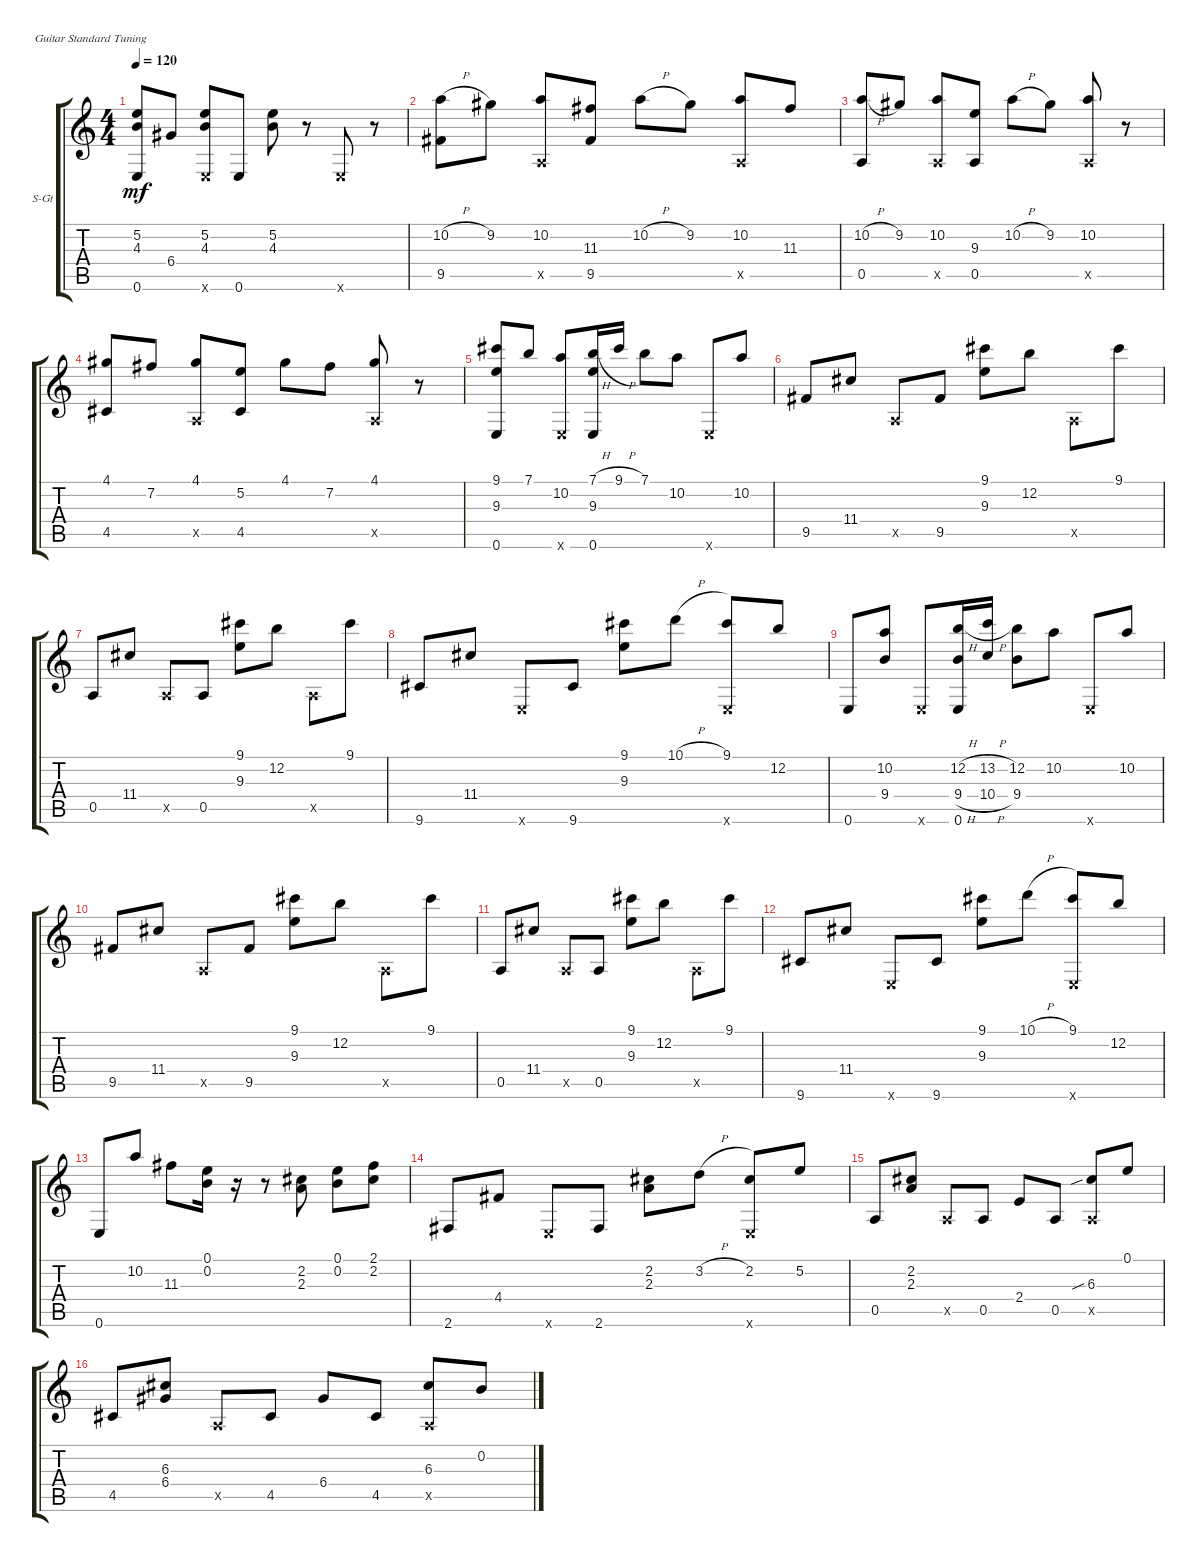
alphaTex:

\defaultSystemsLayout 4
\bracketExtendMode groupsimilarinstruments
\firstSystemTrackNameOrientation horizontal
\otherSystemsTrackNameOrientation horizontal
\track ("Steel Guitar" "S-Gt") {instrument acousticguitarsteel}
\staff {score tabs}
\tuning (E4 B3 G3 D3 A2 E2)
\ts (4 4)
\tempo 120
\clef g2
\ks c
(5.2 4.3 0.6).8{dy mf} 6.4.8 (5.2 4.3 0.6{x}).8 0.6.8 (5.2 4.3).8 r.8 0.6{x}.8 r.8 |
(9.5 10.2{h}).8 9.2.8 (10.2 0.5{x}).8 (11.3 9.5).8 10.2{h}.8 9.2.8 (10.2 0.5{x}).8 11.3.8 |
(10.2{h} 0.5).8 9.2.8 (10.2 0.5{x}).8 (9.3 0.5).8 10.2{h}.8 9.2.8 (10.2 0.5{x}).8 r.8 |
(4.1 4.5).8 7.2.8 (4.1 0.5{x}).8 (5.2 4.5).8 4.1.8 7.2.8 (4.1 0.5{x}).8 r.8 |
(9.1 0.6 9.3).8 7.1.8 (10.2 0.6{x}).8 (7.1{h} 9.3 0.6).16 9.1{h}.16 7.1.8 10.2.8 0.6{x}.8 10.2.8 |
9.5.8 11.4.8 0.5{x}.8 9.5.8 (9.1 9.3).8 12.2.8 0.5{x}.8 9.1.8 |
0.5.8 11.4.8 0.5{x}.8 0.5.8 (9.1 9.3).8 12.2.8 0.5{x}.8 9.1.8 |
9.6.8 11.4.8 0.6{x}.8 9.6.8 (9.1 9.3).8 10.1{h}.8 (9.1 0.6{x}).8 12.2.8 |
0.6.8 (10.2 9.4).8 0.6{x}.8 (9.4{h} 12.2{h} 0.6).16 (10.4{h} 13.2{h}).16 (9.4 12.2).8 10.2.8 0.6{x}.8 10.2.8 |
9.5.8 11.4.8 0.5{x}.8 9.5.8 (9.1 9.3).8 12.2.8 0.5{x}.8 9.1.8 |
0.5.8 11.4.8 0.5{x}.8 0.5.8 (9.1 9.3).8 12.2.8 0.5{x}.8 9.1.8 |
9.6.8 11.4.8 0.6{x}.8 9.6.8 (9.1 9.3).8 10.1{h}.8 (9.1 0.6{x}).8 12.2.8 |
0.6.8 10.2.8 11.3.8 (0.1 0.2).16 r.16 r.8 (2.2 2.3).8 (0.1 0.2).8 (2.2 2.1).8 |
2.6.8 4.4.8 0.6{x}.8 2.6.8 (2.2 2.3).8 3.2{h}.8 (2.2 0.6{x}).8 5.2.8 |
0.5.8 (2.2 2.3).8 0.5{x}.8 0.5.8 2.4.8 0.5.8 (6.3{sib} 0.5{x}).8 0.1.8 |
4.5.8 (6.3 6.4).8 0.5{x}.8 4.5.8 6.4.8 4.5.8 (6.3 0.5{x}).8 0.2.8
